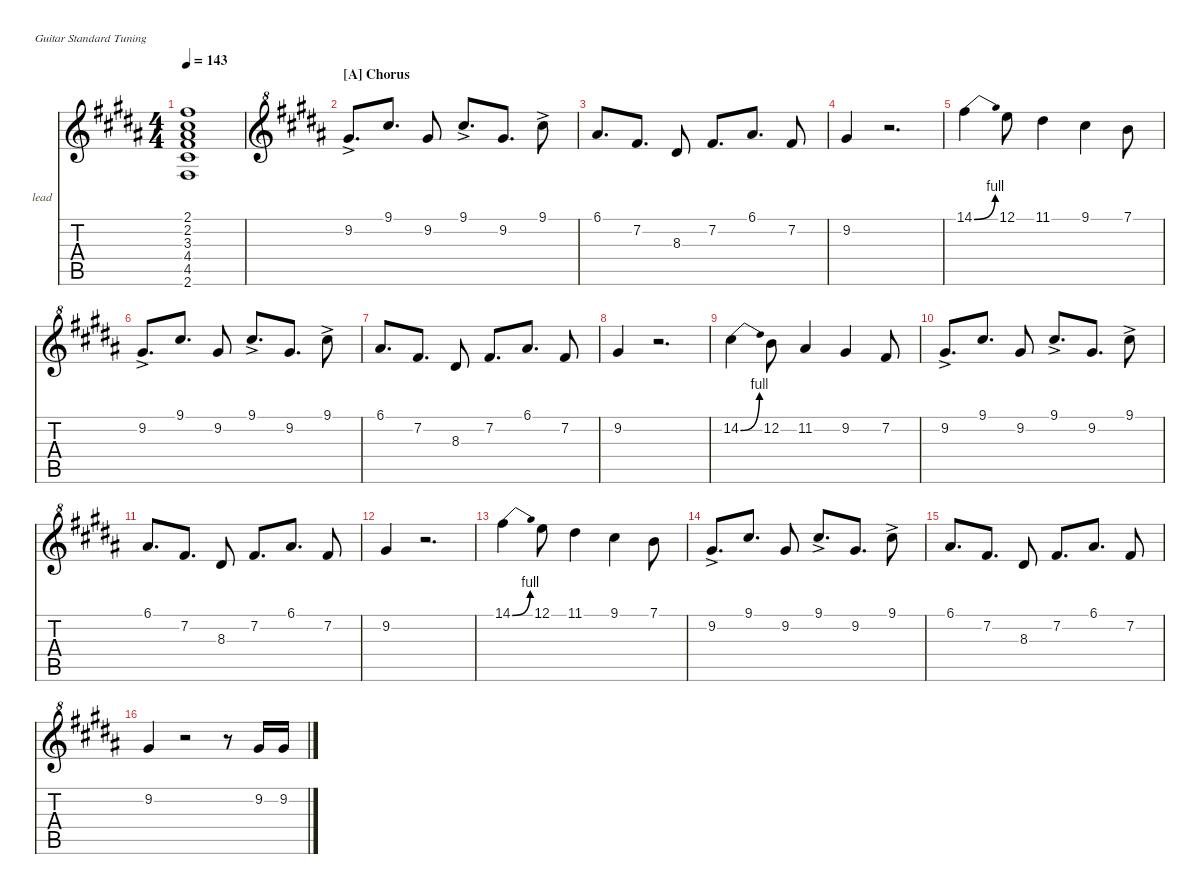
\defaultSystemsLayout 4
\hideDynamics
\bracketExtendMode nobrackets
\firstSystemTrackNameOrientation horizontal
\otherSystemsTrackNameOrientation horizontal
\track ("lead guitar" "lead") {instrument electricguitarclean}
\staff {score tabs}
\tuning (E4 B3 G3 D3 A2 E2)
\ts (4 4)
\tempo 143
\clef g2
\scale
0.522783
\ks g#minor
(2.6{t acc #} 4.5{t acc #} 4.4{t acc #} 3.3{t acc #} 2.2{t acc #} 2.1{t acc #}).1{dy mf beam Up} |
\section ("A" "Chorus")
\ottava 8va
\scale
1.25388 9.2{ac acc #}.8{d beam Up} 9.1{acc #}.8{d beam Up} 9.2{acc #}.8{beam Up} 9.1{ac acc #}.8{d beam Up} 9.2{acc #}.8{d beam Up} 9.1{ac acc #}.8{beam Down} |
\scale
0.887237 6.1{acc #}.8{d beam Up} 7.2{acc #}.8{d beam Up} 8.3{acc #}.8{beam Up} 7.2{acc #}.8{d beam Up} 6.1{acc #}.8{d beam Up} 7.2{acc #}.8{beam Up} |
\scale
0.940882 9.2{acc #}.4{beam Up} r.2{d beam Up} |
\scale
0.917996 14.1{be (bend 0 0 15 4) acc #}.4{beam Down} 12.1{acc forcenatural}.8{beam Down} 11.1{acc #}.4{beam Down} 9.1{acc #}.4{beam Down} 7.1{acc forcenatural}.8{beam Down} |
9.2{ac acc #}.8{d beam Up} 9.1{acc #}.8{d beam Up} 9.2{acc #}.8{beam Up} 9.1{ac acc #}.8{d beam Up} 9.2{acc #}.8{d beam Up} 9.1{ac acc #}.8{beam Down} |
6.1{acc #}.8{d beam Up} 7.2{acc #}.8{d beam Up} 8.3{acc #}.8{beam Up} 7.2{acc #}.8{d beam Up} 6.1{acc #}.8{d beam Up} 7.2{acc #}.8{beam Up} |
9.2{acc #}.4{beam Up} r.2{d beam Up} |
14.2{be (bend 0 0 15 4) acc #}.4{beam Down} 12.2{acc forcenatural}.8{beam Down} 11.2{acc #}.4{beam Up} 9.2{acc #}.4{beam Up} 7.2{acc #}.8{beam Up} |
9.2{ac acc #}.8{d beam Up} 9.1{acc #}.8{d beam Up} 9.2{acc #}.8{beam Up} 9.1{ac acc #}.8{d beam Up} 9.2{acc #}.8{d beam Up} 9.1{ac acc #}.8{beam Down} |
6.1{acc #}.8{d beam Up} 7.2{acc #}.8{d beam Up} 8.3{acc #}.8{beam Up} 7.2{acc #}.8{d beam Up} 6.1{acc #}.8{d beam Up} 7.2{acc #}.8{beam Up} |
9.2{acc #}.4{beam Up} r.2{d beam Up} |
14.1{be (bend 0 0 15 4) acc #}.4{beam Down} 12.1{acc forcenatural}.8{beam Down} 11.1{acc #}.4{beam Down} 9.1{acc #}.4{beam Down} 7.1{acc forcenatural}.8{beam Down} |
9.2{ac acc #}.8{d beam Up} 9.1{acc #}.8{d beam Up} 9.2{acc #}.8{beam Up} 9.1{ac acc #}.8{d beam Up} 9.2{acc #}.8{d beam Up} 9.1{ac acc #}.8{beam Down} |
6.1{acc #}.8{d beam Up} 7.2{acc #}.8{d beam Up} 8.3{acc #}.8{beam Up} 7.2{acc #}.8{d beam Up} 6.1{acc #}.8{d beam Up} 7.2{acc #}.8{beam Up} |
9.2{acc #}.4{beam Up} r.2{beam Up} r.8{beam Up} 9.2{acc #}.16{beam Up} 9.2{acc #}.16{beam Up}
